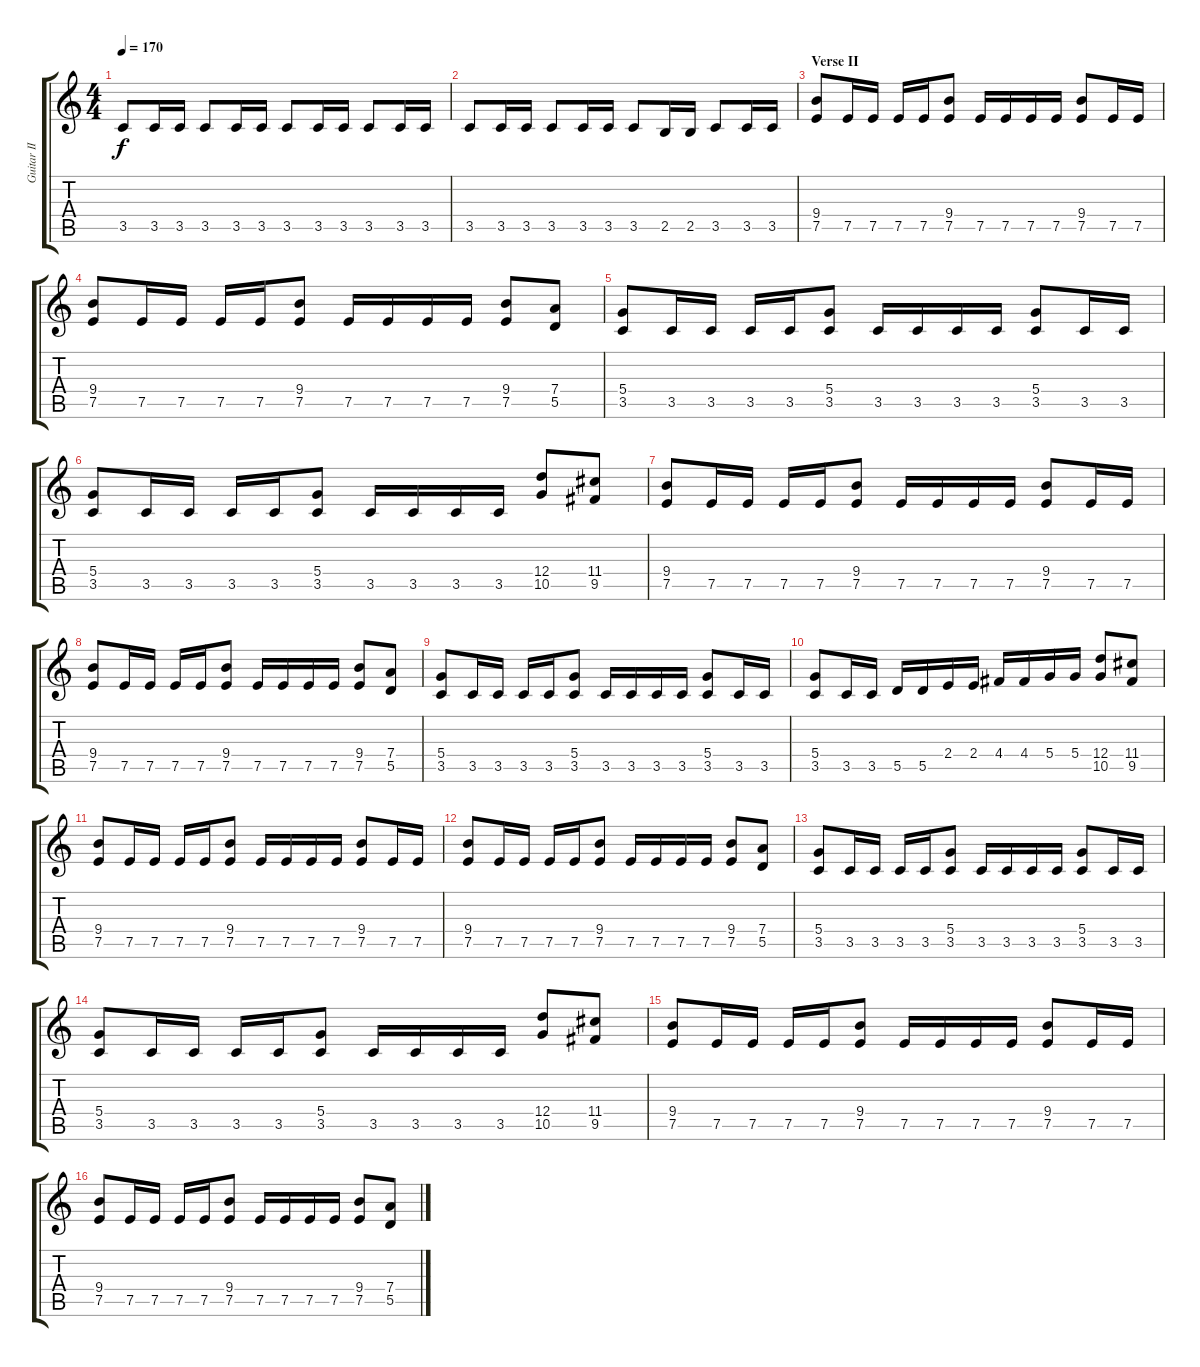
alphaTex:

\track ("Guitar II" "Guitar II") {instrument distortionguitar}
\staff {score tabs}
\tuning (E4 B3 G3 D3 A2 E2) {hide}
\ts (4 4)
\tempo 170
\clef g2
\ks c
3.5.8{dy f} 3.5.16 3.5.16 3.5.8 3.5.16 3.5.16 3.5.8 3.5.16 3.5.16 3.5.8 3.5.16 3.5.16 |
3.5.8 3.5.16 3.5.16 3.5.8 3.5.16 3.5.16 3.5.8 2.5.16 2.5.16 3.5.8 3.5.16 3.5.16 |
\section ("" "Verse II")
(9.4 7.5).8 7.5.16 7.5.16 7.5.16 7.5.16 (9.4 7.5).8 7.5.16 7.5.16 7.5.16 7.5.16 (9.4 7.5).8 7.5.16 7.5.16 |
(9.4 7.5).8 7.5.16 7.5.16 7.5.16 7.5.16 (9.4 7.5).8 7.5.16 7.5.16 7.5.16 7.5.16 (9.4 7.5).8 (7.4 5.5).8 |
(5.4 3.5).8 3.5.16 3.5.16 3.5.16 3.5.16 (5.4 3.5).8 3.5.16 3.5.16 3.5.16 3.5.16 (5.4 3.5).8 3.5.16 3.5.16 |
(5.4 3.5).8 3.5.16 3.5.16 3.5.16 3.5.16 (5.4 3.5).8 3.5.16 3.5.16 3.5.16 3.5.16 (12.4 10.5).8 (11.4 9.5).8 |
(9.4 7.5).8 7.5.16 7.5.16 7.5.16 7.5.16 (9.4 7.5).8 7.5.16 7.5.16 7.5.16 7.5.16 (9.4 7.5).8 7.5.16 7.5.16 |
(9.4 7.5).8 7.5.16 7.5.16 7.5.16 7.5.16 (9.4 7.5).8 7.5.16 7.5.16 7.5.16 7.5.16 (9.4 7.5).8 (7.4 5.5).8 |
(5.4 3.5).8 3.5.16 3.5.16 3.5.16 3.5.16 (5.4 3.5).8 3.5.16 3.5.16 3.5.16 3.5.16 (5.4 3.5).8 3.5.16 3.5.16 |
(5.4 3.5).8 3.5.16 3.5.16 5.5.16 5.5.16 2.4.16 2.4.16 4.4.16 4.4.16 5.4.16 5.4.16 (12.4 10.5).8 (11.4 9.5).8 |
(9.4 7.5).8 7.5.16 7.5.16 7.5.16 7.5.16 (9.4 7.5).8 7.5.16 7.5.16 7.5.16 7.5.16 (9.4 7.5).8 7.5.16 7.5.16 |
(9.4 7.5).8 7.5.16 7.5.16 7.5.16 7.5.16 (9.4 7.5).8 7.5.16 7.5.16 7.5.16 7.5.16 (9.4 7.5).8 (7.4 5.5).8 |
(5.4 3.5).8 3.5.16 3.5.16 3.5.16 3.5.16 (5.4 3.5).8 3.5.16 3.5.16 3.5.16 3.5.16 (5.4 3.5).8 3.5.16 3.5.16 |
(5.4 3.5).8 3.5.16 3.5.16 3.5.16 3.5.16 (5.4 3.5).8 3.5.16 3.5.16 3.5.16 3.5.16 (12.4 10.5).8 (11.4 9.5).8 |
(9.4 7.5).8 7.5.16 7.5.16 7.5.16 7.5.16 (9.4 7.5).8 7.5.16 7.5.16 7.5.16 7.5.16 (9.4 7.5).8 7.5.16 7.5.16 |
(9.4 7.5).8 7.5.16 7.5.16 7.5.16 7.5.16 (9.4 7.5).8 7.5.16 7.5.16 7.5.16 7.5.16 (9.4 7.5).8 (7.4 5.5).8
